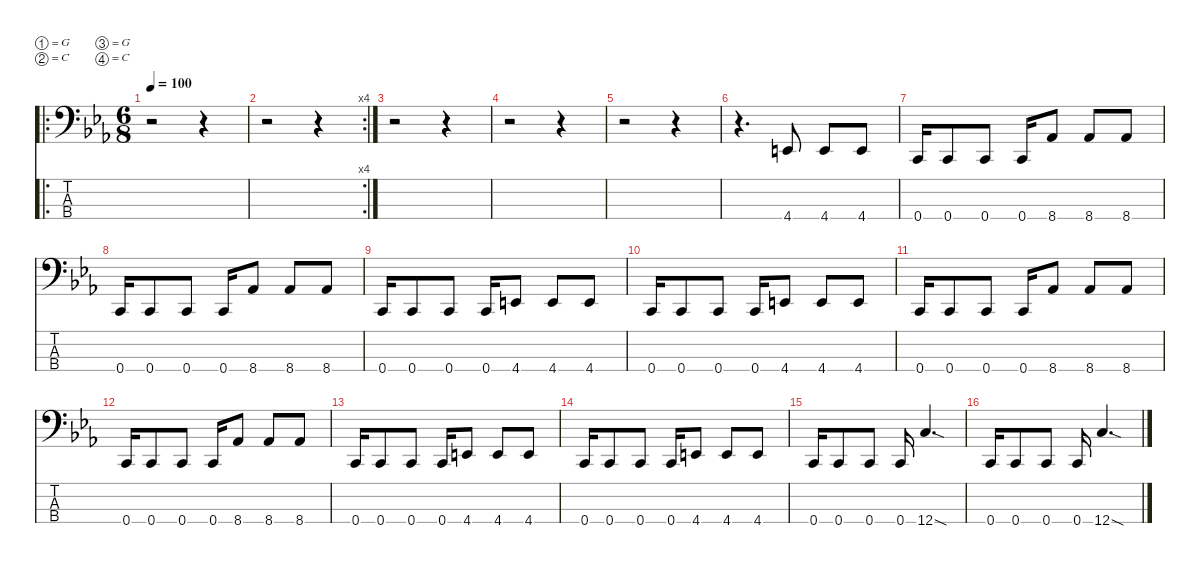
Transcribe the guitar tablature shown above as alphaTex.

\defaultSystemsLayout 4
\hideDynamics
\bracketExtendMode nobrackets
\singleTrackTrackNamePolicy hidden
\multiTrackTrackNamePolicy hidden
\firstSystemTrackNameMode fullname
\firstSystemTrackNameOrientation horizontal
\otherSystemsTrackNameOrientation horizontal
\track ("Bass" "el.bs.") {instrument electricbassfinger}
\staff {score tabs}
\tuning (G2 C2 G1 C1)
\ro
\ts (6 8)
\beaming (8 2 2 2 2)
\tempo 100
\clef f4
\ks eb
r.2{dy f instrument electricbassfinger beam Down} r.4{beam Down} |
\rc 4
r.2{beam Down} r.4{beam Down} |
r.2{beam Down} r.4{beam Down} |
r.2{beam Down} r.4{beam Down} |
r.2{beam Down} r.4{beam Down} |
r.4{d beam Down} 4.4{acc forcenatural}.8{beam Up} 4.4{acc forcenatural}.8{beam Up} 4.4{acc forcenatural}.8{beam Up} |
0.4{acc forcenatural}.16{beam Up} 0.4{acc forcenatural}.8{beam Up} 0.4{acc forcenatural}.8{beam Up} 0.4{acc forcenatural}.16{beam Up} 8.4{acc b}.8{beam Up} 8.4{acc b}.8{beam Up} 8.4{acc b}.8{beam Up} |
0.4{acc forcenatural}.16{beam Up} 0.4{acc forcenatural}.8{beam Up} 0.4{acc forcenatural}.8{beam Up} 0.4{acc forcenatural}.16{beam Up} 8.4{acc b}.8{beam Up} 8.4{acc b}.8{beam Up} 8.4{acc b}.8{beam Up} |
0.4{acc forcenatural}.16{beam Up} 0.4{acc forcenatural}.8{beam Up} 0.4{acc forcenatural}.8{beam Up} 0.4{acc forcenatural}.16{beam Up} 4.4{acc forcenatural}.8{beam Up} 4.4{acc forcenatural}.8{beam Up} 4.4{acc forcenatural}.8{beam Up} |
0.4{acc forcenatural}.16{beam Up} 0.4{acc forcenatural}.8{beam Up} 0.4{acc forcenatural}.8{beam Up} 0.4{acc forcenatural}.16{beam Up} 4.4{acc forcenatural}.8{beam Up} 4.4{acc forcenatural}.8{beam Up} 4.4{acc forcenatural}.8{beam Up} |
0.4{acc forcenatural}.16{beam Up} 0.4{acc forcenatural}.8{beam Up} 0.4{acc forcenatural}.8{beam Up} 0.4{acc forcenatural}.16{beam Up} 8.4{acc b}.8{beam Up} 8.4{acc b}.8{beam Up} 8.4{acc b}.8{beam Up} |
0.4{acc forcenatural}.16{beam Up} 0.4{acc forcenatural}.8{beam Up} 0.4{acc forcenatural}.8{beam Up} 0.4{acc forcenatural}.16{beam Up} 8.4{acc b}.8{beam Up} 8.4{acc b}.8{beam Up} 8.4{acc b}.8{beam Up} |
0.4{acc forcenatural}.16{beam Up} 0.4{acc forcenatural}.8{beam Up} 0.4{acc forcenatural}.8{beam Up} 0.4{acc forcenatural}.16{beam Up} 4.4{acc forcenatural}.8{beam Up} 4.4{acc forcenatural}.8{beam Up} 4.4{acc forcenatural}.8{beam Up} |
0.4{acc forcenatural}.16{beam Up} 0.4{acc forcenatural}.8{beam Up} 0.4{acc forcenatural}.8{beam Up} 0.4{acc forcenatural}.16{beam Up} 4.4{acc forcenatural}.8{beam Up} 4.4{acc forcenatural}.8{beam Up} 4.4{acc forcenatural}.8{beam Up} |
0.4{acc forcenatural}.16{beam Up} 0.4{acc forcenatural}.8{beam Up} 0.4{acc forcenatural}.8{beam Up} 0.4{acc forcenatural}.16{beam Up} 12.4{sod acc forcenatural}.4{d beam Up} |
0.4{acc forcenatural}.16{beam Up} 0.4{acc forcenatural}.8{beam Up} 0.4{acc forcenatural}.8{beam Up} 0.4{acc forcenatural}.16{beam Up} 12.4{sod acc forcenatural}.4{d beam Up}
